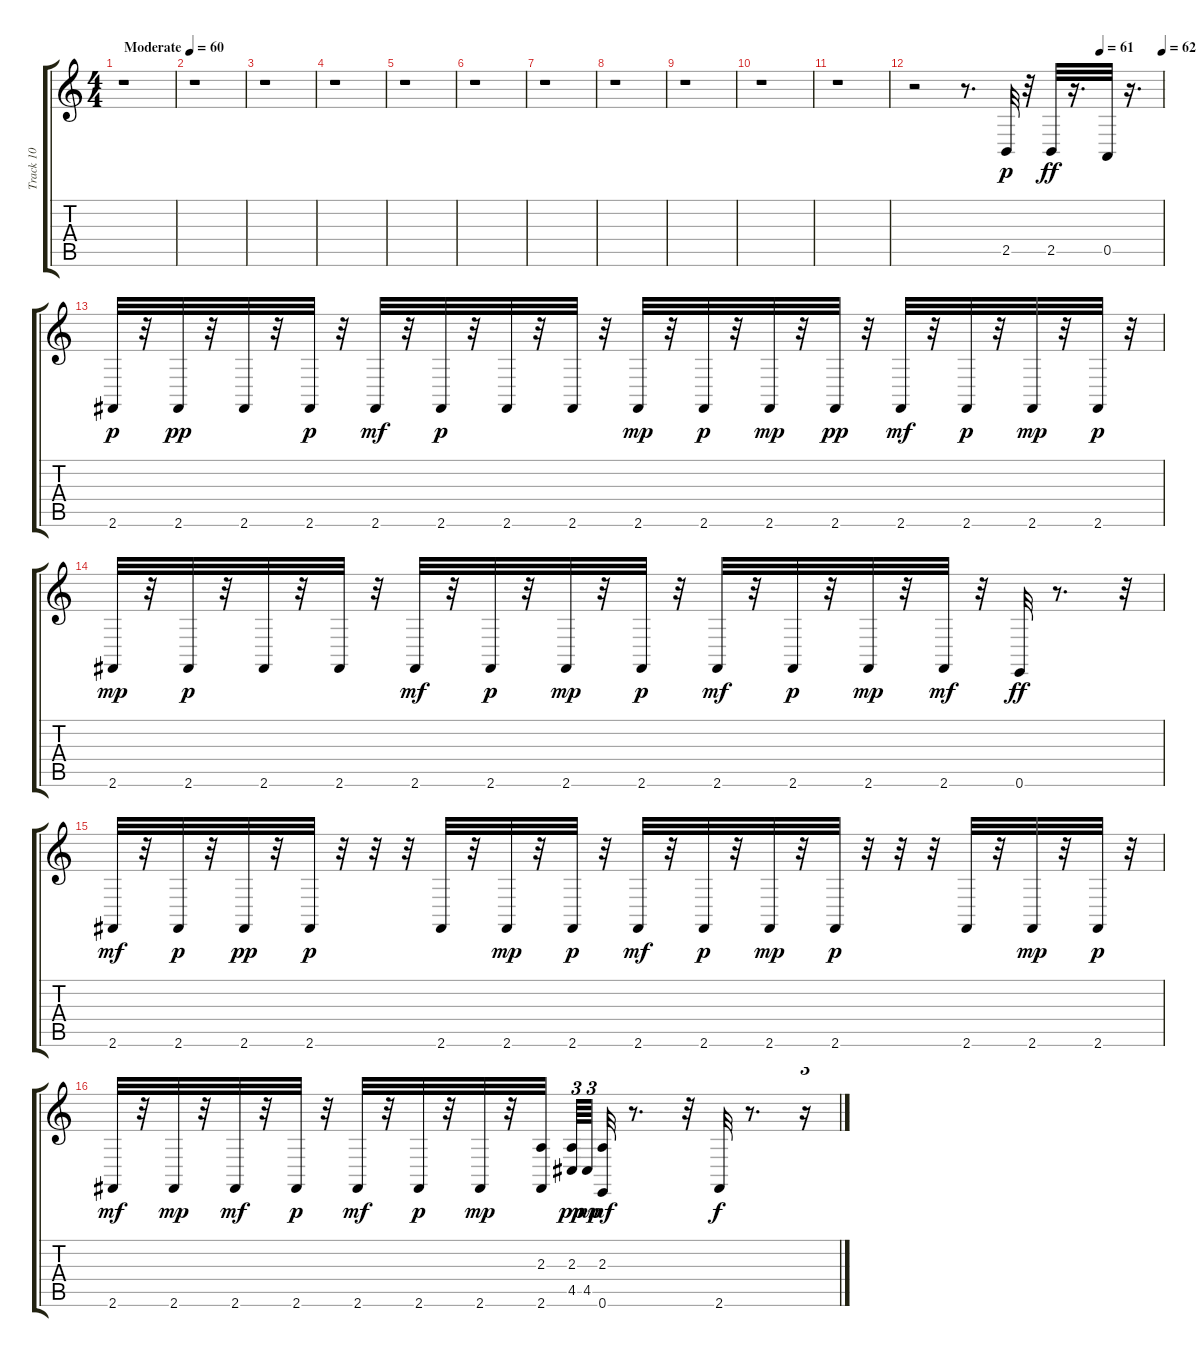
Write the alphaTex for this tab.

\track ("Track 10" "Track 10") {instrument melodictom}
\staff {score tabs}
\tuning (E4 B3 G3 D3 A2 E2) {hide}
\ts (4 4)
\tempo (60 "Moderate")
\clef g2
\ks c
r.1{dy p instrument melodictom} |
r.1 |
r.1 |
r.1 |
r.1 |
r.1 |
r.1 |
r.1 |
r.1 |
r.1 |
r.1 |
\tempo (61 0.75)
\tempo (62 1)
r.2 r.8{d} 2.5.32 r.32 2.5.32{dy ff} r.16{d} 0.5.32 r.16{d} |
2.6.32{dy p} r.32 2.6.32{dy pp} r.32 2.6.32 r.32 2.6.32{dy p} r.32 2.6.32{dy mf} r.32 2.6.32{dy p} r.32 2.6.32 r.32 2.6.32 r.32 2.6.32{dy mp} r.32 2.6.32{dy p} r.32 2.6.32{dy mp} r.32 2.6.32{dy pp} r.32 2.6.32{dy mf} r.32 2.6.32{dy p} r.32 2.6.32{dy mp} r.32 2.6.32{dy p} r.32 |
2.6.32{dy mp} r.32 2.6.32{dy p} r.32 2.6.32 r.32 2.6.32 r.32 2.6.32{dy mf} r.32 2.6.32{dy p} r.32 2.6.32{dy mp} r.32 2.6.32{dy p} r.32 2.6.32{dy mf} r.32 2.6.32{dy p} r.32 2.6.32{dy mp} r.32 2.6.32{dy mf} r.32 0.6.32{dy ff} r.8{d} r.32 |
2.6.32{dy mf} r.32 2.6.32{dy p} r.32 2.6.32{dy pp} r.32 2.6.32{dy p} r.32 r.32 r.32 2.6.32 r.32 2.6.32{dy mp} r.32 2.6.32{dy p} r.32 2.6.32{dy mf} r.32 2.6.32{dy p} r.32 2.6.32{dy mp} r.32 2.6.32{dy p} r.32 r.32 r.32 2.6.32 r.32 2.6.32{dy mp} r.32 2.6.32{dy p} r.32 |
2.6.32{dy mf} r.32 2.6.32{dy mp} r.32 2.6.32{dy mf} r.32 2.6.32{dy p} r.32 2.6.32{dy mf} r.32 2.6.32{dy p} r.32 2.6.32{dy mp} r.32 (2.3 2.6).32{beam splitsecondary} (2.3 4.5).64{tu (3 2) dy pp} 4.5.64{tu (3 2) dy mp beam splitsecondary} (2.3 0.6).32{dy mf} r.8{d} r.32 2.6.32{dy f} r.8{d} r.16{tu (3 2)}
